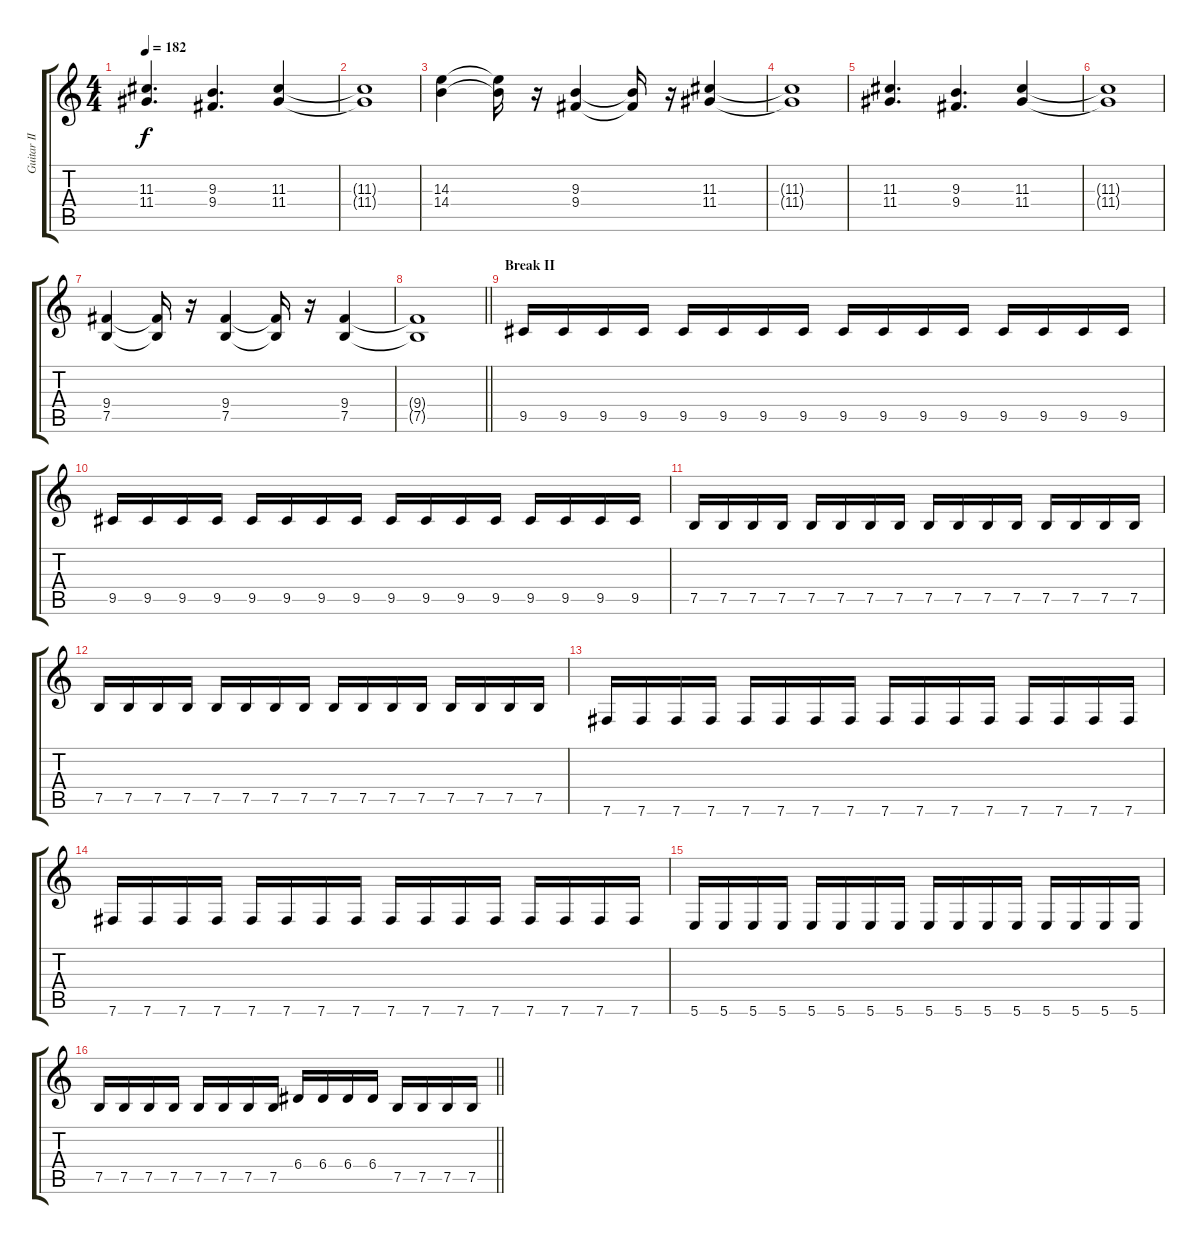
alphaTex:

\track ("Guitar II" "Guitar II") {instrument distortionguitar}
\staff {score tabs}
\tuning (B3 Gb3 D3 A2 E2 B1) {hide}
\ts (4 4)
\section ("" "")
\tempo 182
\clef g2
\ks c
(11.3 11.4).4{d dy f volume 10} (9.3 9.4).4{d} (11.3 11.4).4 |
(11.3{t} 11.4{t}).1 |
(14.3 14.4).4 (14.3{t} 14.4{t}).16 r.16 (9.3 9.4).4 (9.3{t} 9.4{t}).16 r.16 (11.3 11.4).4 |
(11.3{t} 11.4{t}).1 |
(11.3 11.4).4{d} (9.3 9.4).4{d} (11.3 11.4).4 |
(11.3{t} 11.4{t}).1 |
(9.4 7.5).4{volume 14} (9.4{t} 7.5{t}).16 r.16 (9.4 7.5).4 (9.4{t} 7.5{t}).16 r.16 (9.4 7.5).4 |
\barLineRight lightlight
(9.4{t} 7.5{t}).1 |
\section ("" "Break II")
9.5.16{volume 16} 9.5.16 9.5.16 9.5.16 9.5.16 9.5.16 9.5.16 9.5.16 9.5.16 9.5.16 9.5.16 9.5.16 9.5.16 9.5.16 9.5.16 9.5.16 |
9.5.16 9.5.16 9.5.16 9.5.16 9.5.16 9.5.16 9.5.16 9.5.16 9.5.16 9.5.16 9.5.16 9.5.16 9.5.16 9.5.16 9.5.16 9.5.16 |
7.5.16 7.5.16 7.5.16 7.5.16 7.5.16 7.5.16 7.5.16 7.5.16 7.5.16 7.5.16 7.5.16 7.5.16 7.5.16 7.5.16 7.5.16 7.5.16 |
7.5.16 7.5.16 7.5.16 7.5.16 7.5.16 7.5.16 7.5.16 7.5.16 7.5.16 7.5.16 7.5.16 7.5.16 7.5.16 7.5.16 7.5.16 7.5.16 |
7.6.16 7.6.16 7.6.16 7.6.16 7.6.16 7.6.16 7.6.16 7.6.16 7.6.16 7.6.16 7.6.16 7.6.16 7.6.16 7.6.16 7.6.16 7.6.16 |
7.6.16 7.6.16 7.6.16 7.6.16 7.6.16 7.6.16 7.6.16 7.6.16 7.6.16 7.6.16 7.6.16 7.6.16 7.6.16 7.6.16 7.6.16 7.6.16 |
5.6.16 5.6.16 5.6.16 5.6.16 5.6.16 5.6.16 5.6.16 5.6.16 5.6.16 5.6.16 5.6.16 5.6.16 5.6.16 5.6.16 5.6.16 5.6.16 |
\barLineRight lightlight
7.5.16 7.5.16 7.5.16 7.5.16 7.5.16 7.5.16 7.5.16 7.5.16 6.4.16 6.4.16 6.4.16 6.4.16 7.5.16 7.5.16 7.5.16 7.5.16
